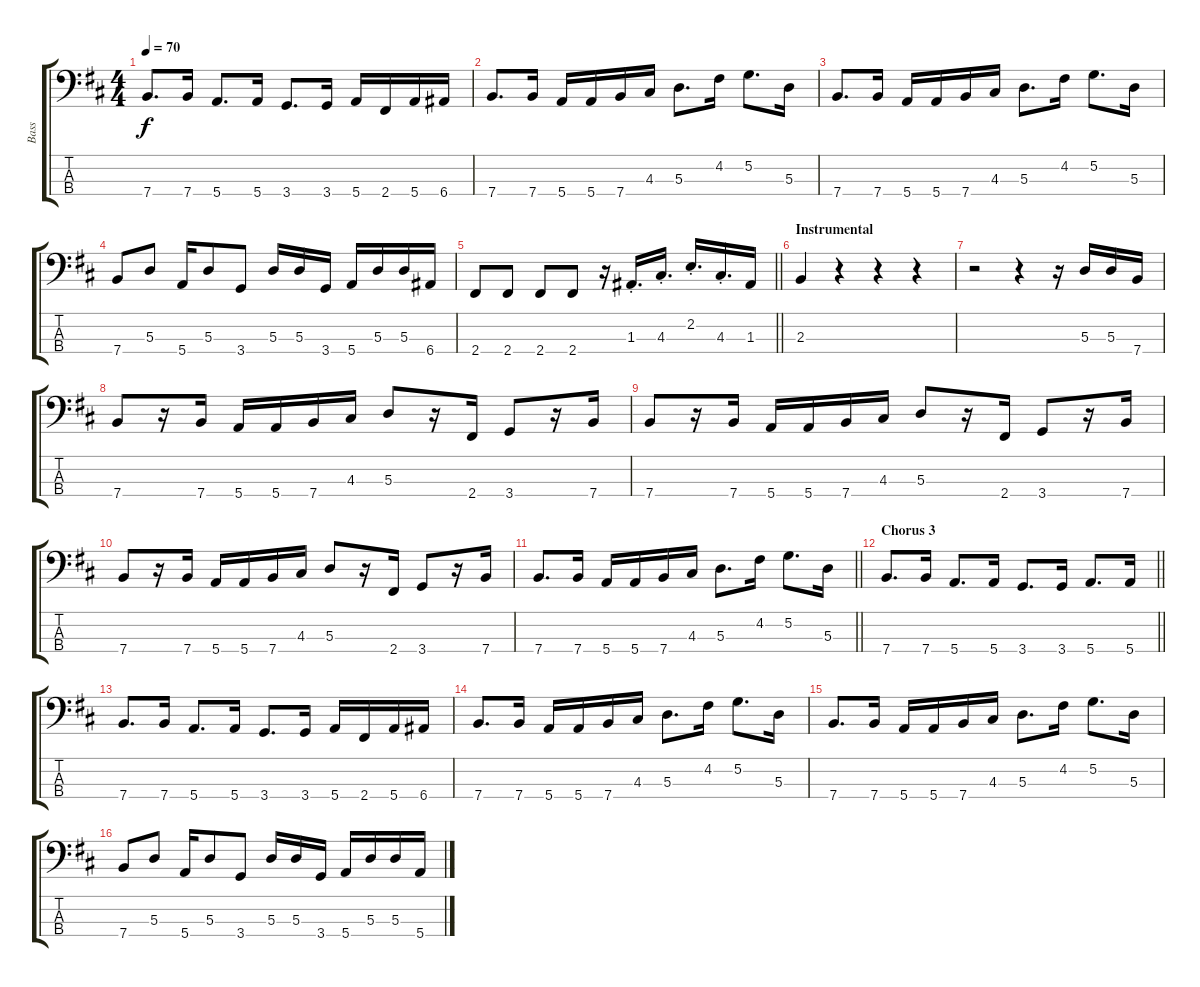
\track ("Bass" "Bass") {instrument electricbasspick}
\staff {score tabs}
\tuning (G2 D2 A1 E1) {hide}
\ts (4 4)
\tempo 70
\clef f4
\ks bminor
7.4.8{d dy f} 7.4.16 5.4.8{d} 5.4.16 3.4.8{d} 3.4.16 5.4.16 2.4.16 5.4.16 6.4.16 |
7.4.8{d} 7.4.16 5.4.16{beam merge} 5.4.16{beam merge} 7.4.16 4.3.16 5.3.8{d} 4.2.16 5.2.8{d} 5.3.16 |
7.4.8{d} 7.4.16 5.4.16{beam merge} 5.4.16{beam merge} 7.4.16 4.3.16 5.3.8{d} 4.2.16 5.2.8{d} 5.3.16 |
7.4.8 5.3.8 5.4.16 5.3.8 3.4.8 5.3.16 5.3.16 3.4.16 5.4.16{beam merge} 5.3.16 5.3.16{beam merge} 6.4.16 |
\barLineRight lightlight
2.4.8 2.4.8 2.4.8 2.4.8 r.16{beam merge} 1.3{st}.16{d beam merge} 4.3{st}.16{d} 2.2{st}.16{d} 4.3{st}.16{d beam merge} 1.3.16 |
\section ("" "Instrumental")
2.3.4 r.4{beam merge} r.4 r.4 |
r.2 r.4 r.16 5.3.16 5.3.16{beam merge} 7.4.16 |
7.4.8{beam merge} r.16 7.4.16 5.4.16 5.4.16{beam merge} 7.4.16{beam merge} 4.3.16 5.3.8 r.16 2.4.16 3.4.8 r.16{beam merge} 7.4.16 |
7.4.8{beam merge} r.16 7.4.16 5.4.16 5.4.16{beam merge} 7.4.16{beam merge} 4.3.16 5.3.8 r.16 2.4.16 3.4.8 r.16{beam merge} 7.4.16 |
7.4.8{beam merge} r.16 7.4.16 5.4.16 5.4.16{beam merge} 7.4.16{beam merge} 4.3.16 5.3.8 r.16 2.4.16 3.4.8 r.16{beam merge} 7.4.16 |
\barLineRight lightlight
7.4.8{d} 7.4.16 5.4.16{beam merge} 5.4.16{beam merge} 7.4.16 4.3.16 5.3.8{d} 4.2.16 5.2.8{d} 5.3.16 |
\section ("" "Chorus 3")
\barLineRight lightlight
7.4.8{d} 7.4.16 5.4.8{d} 5.4.16 3.4.8{d} 3.4.16 5.4.8{d} 5.4.16 |
\section ("" "")
7.4.8{d} 7.4.16 5.4.8{d} 5.4.16 3.4.8{d} 3.4.16 5.4.16 2.4.16 5.4.16 6.4.16 |
7.4.8{d} 7.4.16 5.4.16{beam merge} 5.4.16{beam merge} 7.4.16 4.3.16 5.3.8{d} 4.2.16 5.2.8{d} 5.3.16 |
7.4.8{d} 7.4.16 5.4.16{beam merge} 5.4.16{beam merge} 7.4.16 4.3.16 5.3.8{d} 4.2.16 5.2.8{d} 5.3.16 |
7.4.8 5.3.8 5.4.16 5.3.8 3.4.8 5.3.16 5.3.16 3.4.16 5.4.16{beam merge} 5.3.16 5.3.16{beam merge} 5.4.16
